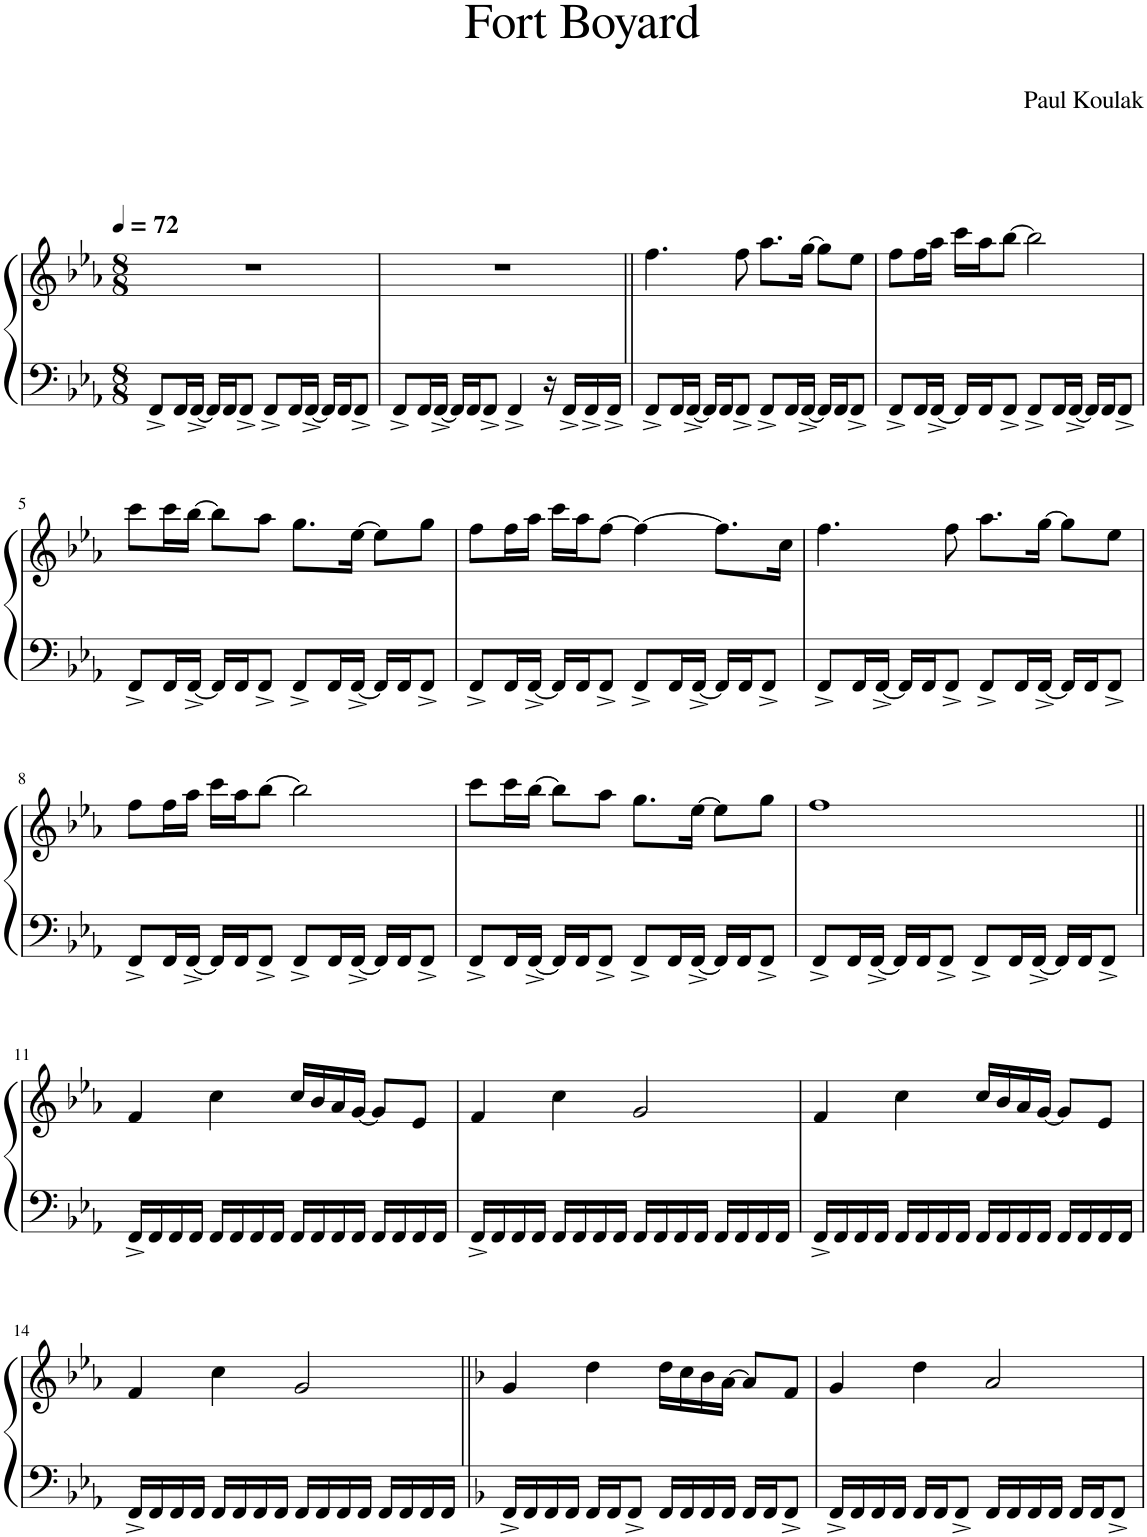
**kern	**kern
*part1	*part1
*staff2	*staff1
*I"Piano	*
*I'Pno.	*
*clefF4	*clefG2
*k[b-e-a-]	*k[b-e-a-]
*M8/8	*M8/8
*MM72	*MM72
=1	=1
8FF^/L	1r
16FF/L	.
[16FF^/JJ	.
16FF/LL]	.
16FF/J	.
8FF^/J	.
8FF^/L	.
16FF/L	.
[16FF^/JJ	.
16FF/LL]	.
16FF/J	.
8FF^/J	.
=2	=2
8FF^/L	1r
16FF/L	.
[16FF^/JJ	.
16FF/LL]	.
16FF/J	.
8FF^/J	.
4FF^/	.
16r	.
16FF^/LL	.
16FF^/	.
16FF^/JJ	.
=3||	=3||
8FF^/L	4.ff\
16FF/L	.
[16FF^/JJ	.
16FF/LL]	.
16FF/J	.
8FF^/J	8ff\
8FF^/L	8.aa-\L
16FF/L	.
[16FF^/JJ	[16gg\Jk
16FF/LL]	8gg\L]
16FF/J	.
8FF^/J	8ee-\J
=4	=4
8FF^/L	8ff\L
16FF/L	16ff\L
[16FF^/JJ	16aa-\JJ
16FF/LL]	16ccc\LL
16FF/J	16aa-\J
8FF^/J	[8bb-\J
8FF^/L	2bb-\]
16FF/L	.
[16FF^/JJ	.
16FF/LL]	.
16FF/J	.
8FF^/J	.
!!LO:LB:g=z
=5	=5
8FF^/L	8ccc\L
16FF/L	16ccc\L
[16FF^/JJ	[16bb-\JJ
16FF/LL]	8bb-\L]
16FF/J	.
8FF^/J	8aa-\J
8FF^/L	8.gg\L
16FF/L	.
[16FF^/JJ	[16ee-\Jk
16FF/LL]	8ee-\L]
16FF/J	.
8FF^/J	8gg\J
=6	=6
8FF^/L	8ff\L
16FF/L	16ff\L
[16FF^/JJ	16aa-\JJ
16FF/LL]	16ccc\LL
16FF/J	16aa-\J
8FF^/J	[8ff\J
8FF^/L	4ff\_
16FF/L	.
[16FF^/JJ	.
16FF/LL]	8.ff\L]
16FF/J	.
8FF^/J	.
.	16cc\Jk
=7	=7
8FF^/L	4.ff\
16FF/L	.
[16FF^/JJ	.
16FF/LL]	.
16FF/J	.
8FF^/J	8ff\
8FF^/L	8.aa-\L
16FF/L	.
[16FF^/JJ	[16gg\Jk
16FF/LL]	8gg\L]
16FF/J	.
8FF^/J	8ee-\J
!!LO:LB:g=z
=8	=8
8FF^/L	8ff\L
16FF/L	16ff\L
[16FF^/JJ	16aa-\JJ
16FF/LL]	16ccc\LL
16FF/J	16aa-\J
8FF^/J	[8bb-\J
8FF^/L	2bb-\]
16FF/L	.
[16FF^/JJ	.
16FF/LL]	.
16FF/J	.
8FF^/J	.
=9	=9
8FF^/L	8ccc\L
16FF/L	16ccc\L
[16FF^/JJ	[16bb-\JJ
16FF/LL]	8bb-\L]
16FF/J	.
8FF^/J	8aa-\J
8FF^/L	8.gg\L
16FF/L	.
[16FF^/JJ	[16ee-\Jk
16FF/LL]	8ee-\L]
16FF/J	.
8FF^/J	8gg\J
=10	=10
8FF^/L	1ff
16FF/L	.
[16FF^/JJ	.
16FF/LL]	.
16FF/J	.
8FF^/J	.
8FF^/L	.
16FF/L	.
[16FF^/JJ	.
16FF/LL]	.
16FF/J	.
8FF^/J	.
!!LO:LB:g=z
=11||	=11||
16FF^/LL	4f/
16FF/	.
16FF/	.
16FF/JJ	.
16FF/LL	4cc\
16FF/	.
16FF/	.
16FF/JJ	.
16FF/LL	16cc/LL
16FF/	16b-/
16FF/	16a-/
16FF/JJ	[16g/JJ
16FF/LL	8g/L]
16FF/	.
16FF/	8e-/J
16FF/JJ	.
=12	=12
16FF^/LL	4f/
16FF/	.
16FF/	.
16FF/JJ	.
16FF/LL	4cc\
16FF/	.
16FF/	.
16FF/JJ	.
16FF/LL	2g/
16FF/	.
16FF/	.
16FF/JJ	.
16FF/LL	.
16FF/	.
16FF/	.
16FF/JJ	.
=13	=13
16FF^/LL	4f/
16FF/	.
16FF/	.
16FF/JJ	.
16FF/LL	4cc\
16FF/	.
16FF/	.
16FF/JJ	.
16FF/LL	16cc/LL
16FF/	16b-/
16FF/	16a-/
16FF/JJ	[16g/JJ
16FF/LL	8g/L]
16FF/	.
16FF/	8e-/J
16FF/JJ	.
!!LO:LB:g=z
=14	=14
16FF^/LL	4f/
16FF/	.
16FF/	.
16FF/JJ	.
16FF/LL	4cc\
16FF/	.
16FF/	.
16FF/JJ	.
16FF/LL	2g/
16FF/	.
16FF/	.
16FF/JJ	.
16FF/LL	.
16FF/	.
16FF/	.
16FF/JJ	.
=15||	=15||
*k[b-]	*k[b-]
16FF^/LL	4g/
16FF/	.
16FF/	.
16FF/JJ	.
16FF/LL	4dd\
16FF/J	.
8FF^/J	.
16FF/LL	16dd\LL
16FF/	16cc\
16FF/	16b-\
16FF/JJ	[16a\JJ
16FF/LL	8a/L]
16FF/J	.
8FF^/J	8f/J
=16	=16
16FF^/LL	4g/
16FF/	.
16FF/	.
16FF/JJ	.
16FF/LL	4dd\
16FF/J	.
8FF^/J	.
16FF/LL	2a/
16FF/	.
16FF/	.
16FF/JJ	.
16FF/LL	.
16FF/J	.
8FF^/J	.
=	=
*-	*-
